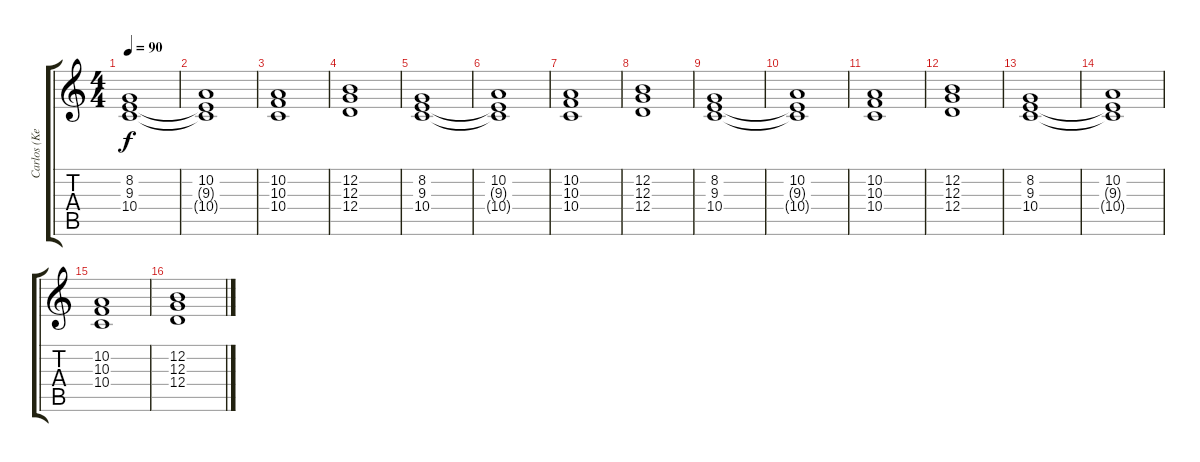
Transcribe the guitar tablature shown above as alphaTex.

\track ("Carlos (Keys)" "Carlos (Ke") {instrument churchorgan}
\staff {score tabs}
\tuning (E4 B3 G3 D3 A2 E2) {hide}
\ts (4 4)
\tempo 90
\clef g2
\ks c
(8.2 9.3 10.4).1{dy f instrument churchorgan} |
(10.2 9.3{t} 10.4{t}).1 |
(10.2 10.3 10.4).1 |
(12.2 12.3 12.4).1 |
(8.2 9.3 10.4).1 |
(10.2 9.3{t} 10.4{t}).1 |
(10.2 10.3 10.4).1 |
(12.2 12.3 12.4).1 |
(8.2 9.3 10.4).1 |
(10.2 9.3{t} 10.4{t}).1 |
(10.2 10.3 10.4).1 |
(12.2 12.3 12.4).1 |
(8.2 9.3 10.4).1 |
(10.2 9.3{t} 10.4{t}).1 |
(10.2 10.3 10.4).1 |
(12.2 12.3 12.4).1
